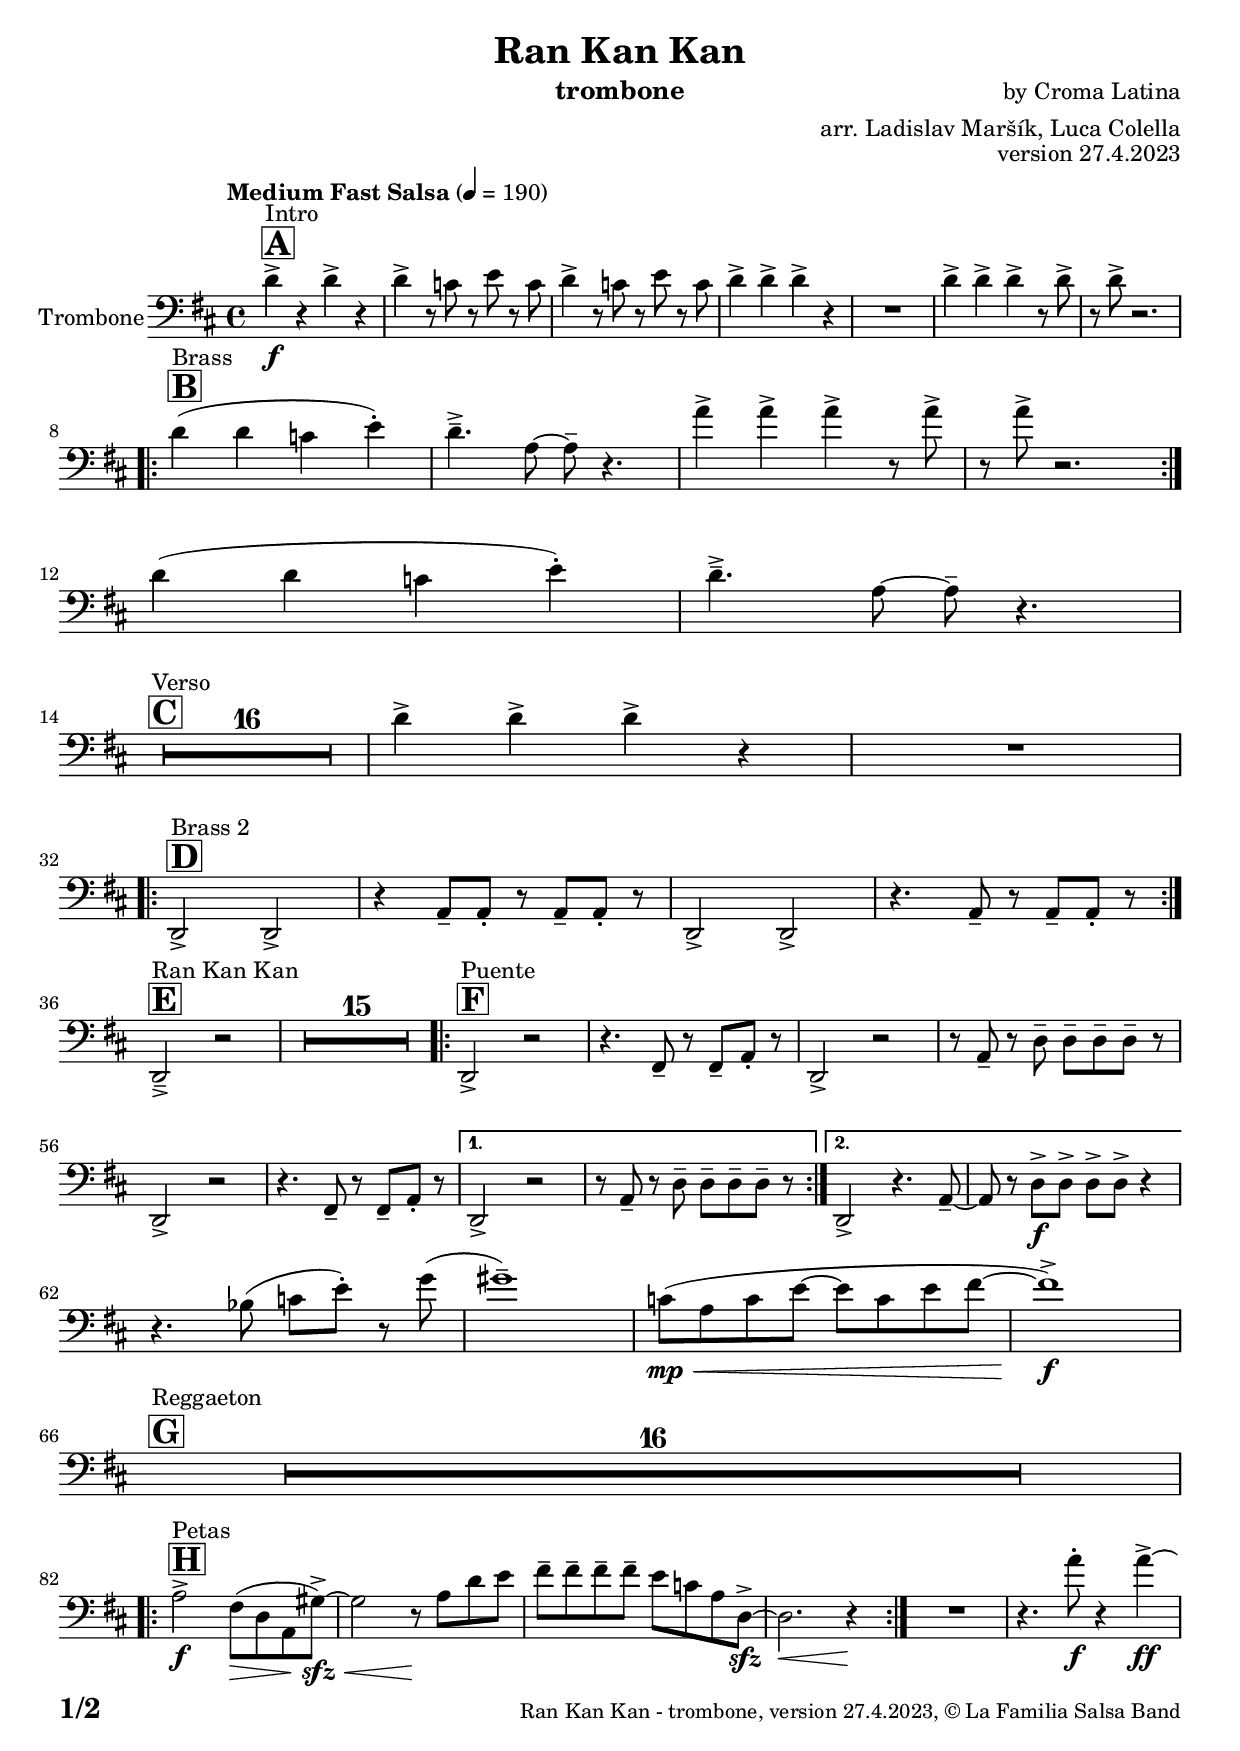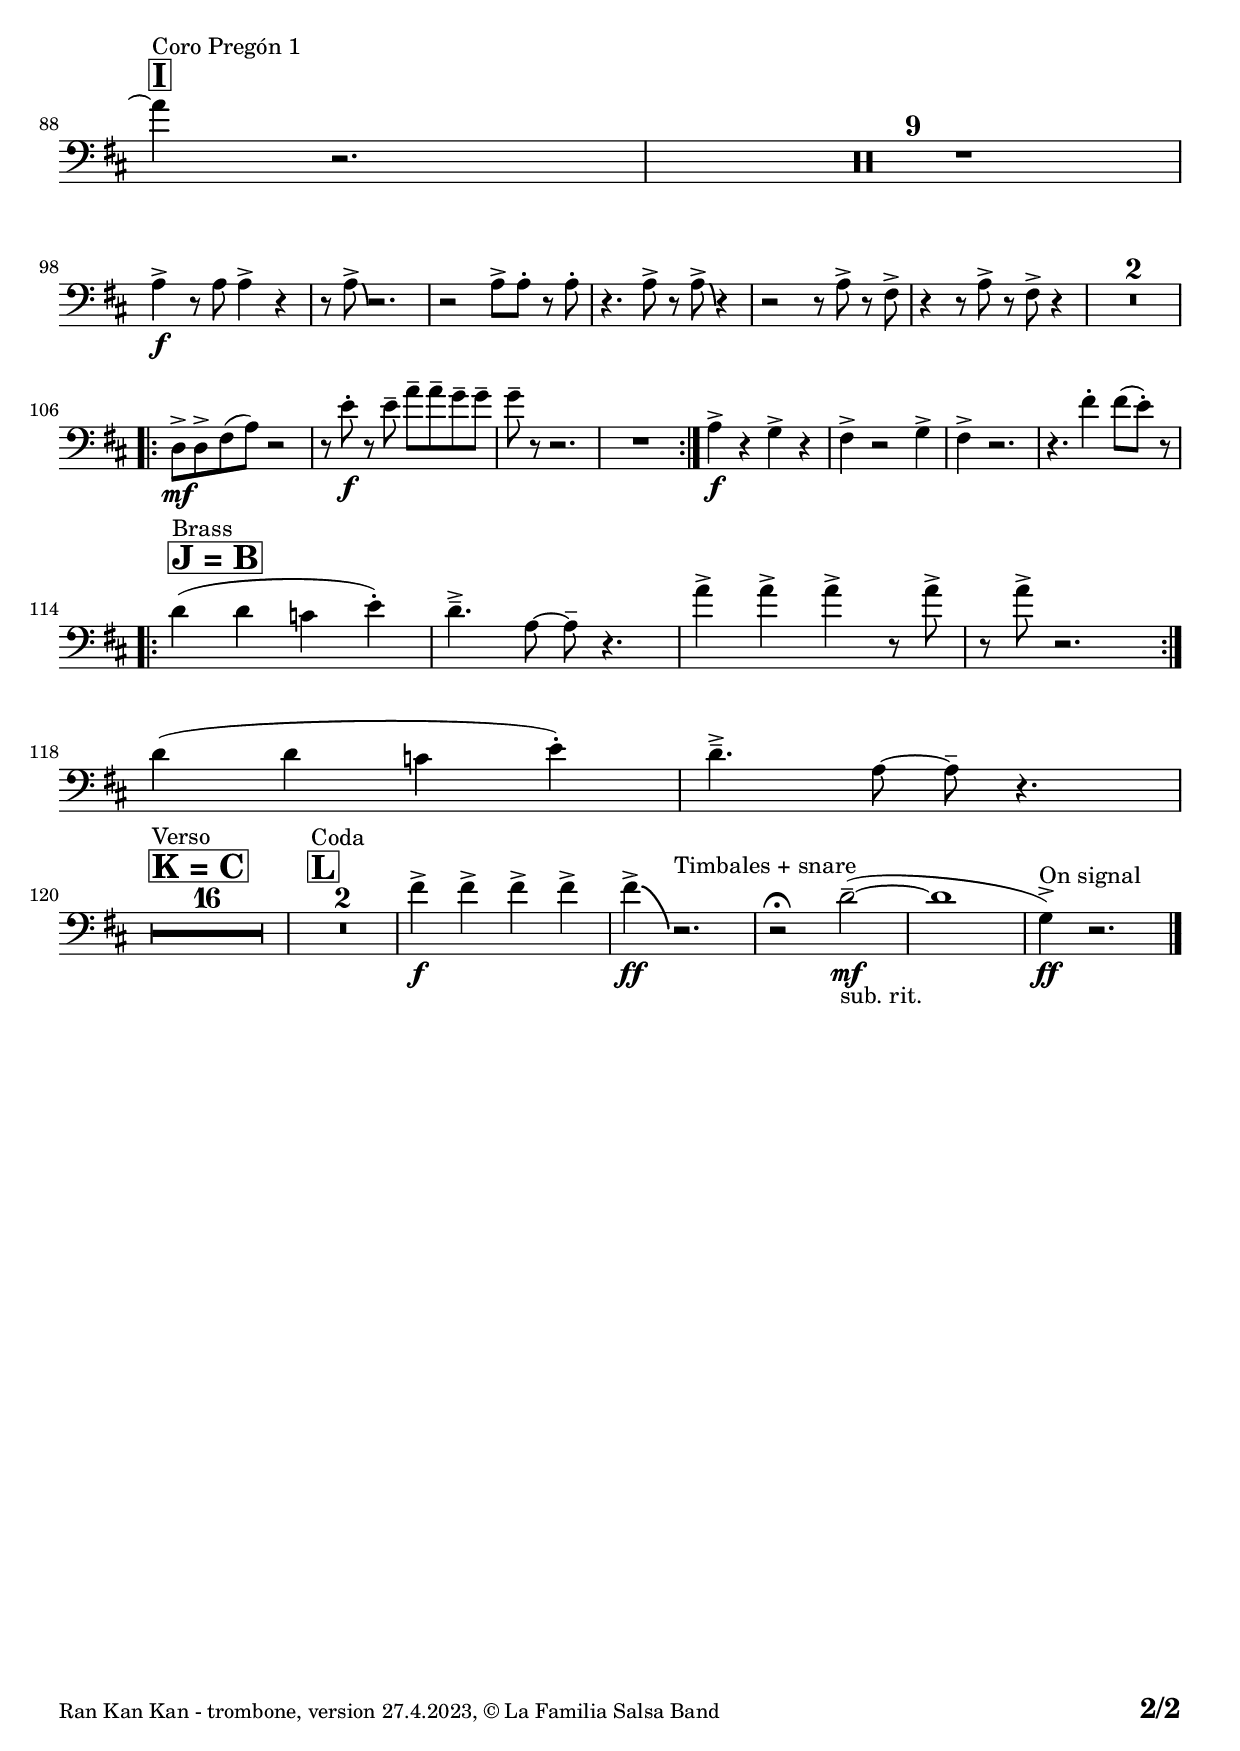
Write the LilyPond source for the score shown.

\version "2.24.0"

% Sheet revision 2022_09


\header {
  title = "Ran Kan Kan"
  instrument = "trombone"
  composer = "by Croma Latina"
  arranger = "arr. Ladislav Maršík, Luca Colella"
  opus = "version 27.4.2023"
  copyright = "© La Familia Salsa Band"
}

inst =
#(define-music-function
  (string)
  (string?)
  #{ <>^\markup \abs-fontsize #16 \bold \box #string #})

makePercent = #(define-music-function (note) (ly:music?)
                 (make-music 'PercentEvent 'length (ly:music-length note)))

#(define (test-stencil grob text)
   (let* ((orig (ly:grob-original grob))
          (siblings (ly:spanner-broken-into orig)) ; have we been split?
          (refp (ly:grob-system grob))
          (left-bound (ly:spanner-bound grob LEFT))
          (right-bound (ly:spanner-bound grob RIGHT))
          (elts-L (ly:grob-array->list (ly:grob-object left-bound 'elements)))
          (elts-R (ly:grob-array->list (ly:grob-object right-bound 'elements)))
          (break-alignment-L
           (filter
            (lambda (elt) (grob::has-interface elt 'break-alignment-interface))
            elts-L))
          (break-alignment-R
           (filter
            (lambda (elt) (grob::has-interface elt 'break-alignment-interface))
            elts-R))
          (break-alignment-L-ext (ly:grob-extent (car break-alignment-L) refp X))
          (break-alignment-R-ext (ly:grob-extent (car break-alignment-R) refp X))
          (num
           (markup text))
          (num
           (if (or (null? siblings)
                   (eq? grob (car siblings)))
               num
               (make-parenthesize-markup num)))
          (num (grob-interpret-markup grob num))
          (num-stil-ext-X (ly:stencil-extent num X))
          (num-stil-ext-Y (ly:stencil-extent num Y))
          (num (ly:stencil-aligned-to num X CENTER))
          (num
           (ly:stencil-translate-axis
            num
            (+ (interval-length break-alignment-L-ext)
               (* 0.5
                  (- (car break-alignment-R-ext)
                     (cdr break-alignment-L-ext))))
            X))
          (bracket-L
           (markup
            #:path
            0.1 ; line-thickness
            `((moveto 0.5 ,(* 0.5 (interval-length num-stil-ext-Y)))
              (lineto ,(* 0.5
                          (- (car break-alignment-R-ext)
                             (cdr break-alignment-L-ext)
                             (interval-length num-stil-ext-X)))
                      ,(* 0.5 (interval-length num-stil-ext-Y)))
              (closepath)
              (rlineto 0.0
                       ,(if (or (null? siblings) (eq? grob (car siblings)))
                            -1.0 0.0)))))
          (bracket-R
           (markup
            #:path
            0.1
            `((moveto ,(* 0.5
                          (- (car break-alignment-R-ext)
                             (cdr break-alignment-L-ext)
                             (interval-length num-stil-ext-X)))
                      ,(* 0.5 (interval-length num-stil-ext-Y)))
              (lineto 0.5
                      ,(* 0.5 (interval-length num-stil-ext-Y)))
              (closepath)
              (rlineto 0.0
                       ,(if (or (null? siblings) (eq? grob (last siblings)))
                            -1.0 0.0)))))
          (bracket-L (grob-interpret-markup grob bracket-L))
          (bracket-R (grob-interpret-markup grob bracket-R))
          (num (ly:stencil-combine-at-edge num X LEFT bracket-L 0.4))
          (num (ly:stencil-combine-at-edge num X RIGHT bracket-R 0.4)))
     num))

#(define-public (Measure_attached_spanner_engraver context)
   (let ((span '())
         (finished '())
         (event-start '())
         (event-stop '()))
     (make-engraver
      (listeners ((measure-counter-event engraver event)
                  (if (= START (ly:event-property event 'span-direction))
                      (set! event-start event)
                      (set! event-stop event))))
      ((process-music trans)
       (if (ly:stream-event? event-stop)
           (if (null? span)
               (ly:warning "You're trying to end a measure-attached spanner but you haven't started one.")
               (begin (set! finished span)
                 (ly:engraver-announce-end-grob trans finished event-start)
                 (set! span '())
                 (set! event-stop '()))))
       (if (ly:stream-event? event-start)
           (begin (set! span (ly:engraver-make-grob trans 'MeasureCounter event-start))
             (set! event-start '()))))
      ((stop-translation-timestep trans)
       (if (and (ly:spanner? span)
                (null? (ly:spanner-bound span LEFT))
                (moment<=? (ly:context-property context 'measurePosition) ZERO-MOMENT))
           (ly:spanner-set-bound! span LEFT
                                  (ly:context-property context 'currentCommandColumn)))
       (if (and (ly:spanner? finished)
                (moment<=? (ly:context-property context 'measurePosition) ZERO-MOMENT))
           (begin
            (if (null? (ly:spanner-bound finished RIGHT))
                (ly:spanner-set-bound! finished RIGHT
                                       (ly:context-property context 'currentCommandColumn)))
            (set! finished '())
            (set! event-start '())
            (set! event-stop '()))))
      ((finalize trans)
       (if (ly:spanner? finished)
           (begin
            (if (null? (ly:spanner-bound finished RIGHT))
                (set! (ly:spanner-bound finished RIGHT)
                      (ly:context-property context 'currentCommandColumn)))
            (set! finished '())))
       (if (ly:spanner? span)
           (begin
            (ly:warning "I think there's a dangling measure-attached spanner :-(")
            (ly:grob-suicide! span)
            (set! span '())))))))

\layout {
  \context {
    \Staff
    \consists #Measure_attached_spanner_engraver
    \override MeasureCounter.font-encoding = #'latin1
    \override MeasureCounter.font-size = 0
    \override MeasureCounter.outside-staff-padding = 2
    \override MeasureCounter.outside-staff-horizontal-padding = #0
  }
}

repeatBracket = #(define-music-function
                  (parser location N note)
                  (number? ly:music?)
                  #{
                    \override Staff.MeasureCounter.stencil =
                    #(lambda (grob) (test-stencil grob #{ #(string-append(number->string N) "x") #} ))
                    \startMeasureCount
                    \repeat volta #N { $note }
                    \stopMeasureCount
                  #}
                  )

Trombone = \new Voice \relative c' {
  \set Staff.instrumentName = \markup {
    \center-align { "Trombone" }
  }
  \set Staff.midiInstrument = "trombone"
  \set Staff.midiMaximumVolume = #1.0

  \clef bass
  \key d \major
  \time 4/4
  \tempo "Medium Fast Salsa" 4 = 190
  
  \inst "A"
  s1*0 ^\markup { "Intro" }
  d4 \f -> r d -> r |
  d -> r8 c r e r c |
  d4 -> r8 c r e r c |
  d4 -> d -> d -> r |
  R1 |
  d4 -> d -> d -> r8 d -> |
  r d -> r2. | \break
  
  \inst "B"
  s1*0 ^\markup { "Brass" }
  \repeat volta 2 {
    d4 ( d c e -. ) |
    d4. \tenuto -> a8 ~ a \tenuto r4. |
    a'4 -> a -> a -> r8 a -> |
    r a -> r2. | \break 
  }
  d,4 ( d c e -. ) |
  d4. \tenuto -> a8 ~ a \tenuto r4. | \break

  \inst "C"
  s1*0 ^\markup { "Verso" }
  \set Score.skipBars = ##t R1*16 |

  d4 -> d -> d -> r |
  R1 | \break 
  
  \inst "D"
  s1*0 ^\markup { "Brass 2" }
  \repeat volta 2 {
    d,,2 -> d2 -> |
    r4 a'8 \tenuto a -. r a \tenuto a -. r  | 
    d,2 -> d2 -> |
    r4. a'8 \tenuto r a \tenuto a -. r  |  \break
  }

  \inst "E"
  s1*0 ^\markup { "Ran Kan Kan" }
  d,2 \tenuto -> r2 |
  \set Score.skipBars = ##t R1*15 |
  
  \inst "F"
  s1*0 ^\markup { "Puente" }
  \repeat volta 2 {
    d2 -> r2 |
    r4. fis8 \tenuto r fis \tenuto a -. r | 
    d,2 -> r2 |
    r8 a' \tenuto r d \tenuto d \tenuto d \tenuto d \tenuto r | 
    d,2 -> r2 |
    r4. fis8 \tenuto r fis \tenuto a -. r | 
  }
  
  \alternative {
    { 
      d,2 -> r2 |
      r8 a' \tenuto r d \tenuto d \tenuto d \tenuto d \tenuto r |
    }
    {
      d,2 -> r4. a'8 \tenuto ~ |
      a r d \f -> d -> d -> d -> r4 |
    } 
  } \break
  
  r4. bes'8 ( c e -. ) r g ( |
  gis1 ) \tenuto |
  
  c,8 ( \mp \< a c e ~ e c e fis ~ |
  fis1 ) \f -> | \break
  
  \inst "G"
  s1*0 ^\markup { "Reggaeton" }
  \set Score.skipBars = ##t R1*16 |  \break
  
    \inst "H"
  s1*0 ^\markup { "Petas" }
  \repeat volta 2 {
    a,2 \f -> fis8 ( \> d a  gis' \sfz -> \< ) ~ |
    gis2 r8 \! a d e  |
    fis \tenuto fis \tenuto fis \tenuto fis \tenuto e c a d,8 -> \sfz ~ |
    d2. \< r4 \! |
  }
  R1 |
  r4. a''8 -. \f r4 a4 \ff -> ~ | \break
  
  \inst "I"
  s1*0 ^\markup { "Coro Pregón 1 " }
  a4 r2. |
  \set Score.skipBars = ##t R1*9 |  \break
  a,4 \f -> r8 a8 a4 -> r |
  r8 a8 -> \bendAfter #-4 r2. |
  r2 a8 -> a -. r a8 -. |
  r4. a8 -> r a -> \bendAfter #-4 r4 | 
  r2 r8 a -> r fis ->  |
  r4 r8 a -> r fis -> r4  |
  R1*2 | \break
  
  \repeat volta 2 {
     d8 \mf -> d ->fis ( a ) r2  |
    r8 e' \f -. r e \tenuto a \tenuto a \tenuto g \tenuto g \tenuto |
    g \tenuto r8 r2. |
    R1 |
  }
  a,4 \f -> r g -> r |
  fis -> r2 g4 -> |
  fis4 -> r2. |
  r4. fis'4 -. fis8 ( e -. ) r | \break
  
  \inst "J = B"
  s1*0 ^\markup { "Brass" }
  \repeat volta 2 {
    d4 ( d c e -. ) |
    d4. \tenuto -> a8 ~ a \tenuto r4. |
    a'4 -> a -> a -> r8 a -> |
    r a -> r2. | \break 
  }
  d,4 ( d c e -. ) |
  d4. \tenuto -> a8 ~ a \tenuto r4. | \break

  \inst "K = C"
  s1*0 ^\markup { "Verso" }
  \set Score.skipBars = ##t R1*16 |
  
  \inst "L"
  s1*0 ^\markup { "Coda" }
  \set Score.skipBars = ##t R1*2
  fis'4 \f -> fis -> fis -> fis -> |
  fis4 \bendAfter #-8 -> \ff r2. ^\markup { "Timbales + snare" } |
  r2  \fermata d2 \tenuto \mf  ( ~ _\markup { "sub. rit." } |
  d1 | 
  g,4 ) ^\markup { "On signal" } \ff -> r2. |
  
  \label #'lastPage
  \bar "|."  
}

\score {
  \compressMMRests \new Staff \with {
    \consists "Volta_engraver"
  }
  {
    \Trombone
  }
  \layout {
    \context {
      \Score
      \remove "Volta_engraver"
    }
  }
}

\paper {
  system-system-spacing =
  #'((basic-distance . 14)
     (minimum-distance . 10)
     (padding . 1)
     (stretchability . 60))
  between-system-padding = #2
  bottom-margin = 5\mm

  print-page-number = ##t
  print-first-page-number = ##t
  oddHeaderMarkup = \markup \fill-line { " " }
  evenHeaderMarkup = \markup \fill-line { " " }
  oddFooterMarkup = \markup {
    \fill-line {
      \bold \fontsize #2
      \concat { \fromproperty #'page:page-number-string "/" \page-ref #'lastPage "0" "?" }

      \fontsize #-1
      \concat { \fromproperty #'header:title " - " \fromproperty #'header:instrument ", " \fromproperty #'header:opus ", " \fromproperty #'header:copyright }
    }
  }
  evenFooterMarkup = \markup {
    \fill-line {
      \fontsize #-1
      \concat { \fromproperty #'header:title " - " \fromproperty #'header:instrument ", " \fromproperty #'header:opus ", " \fromproperty #'header:copyright }

      \bold \fontsize #2
      \concat { \fromproperty #'page:page-number-string "/" \page-ref #'lastPage "0" "?" }
    }
  }
}